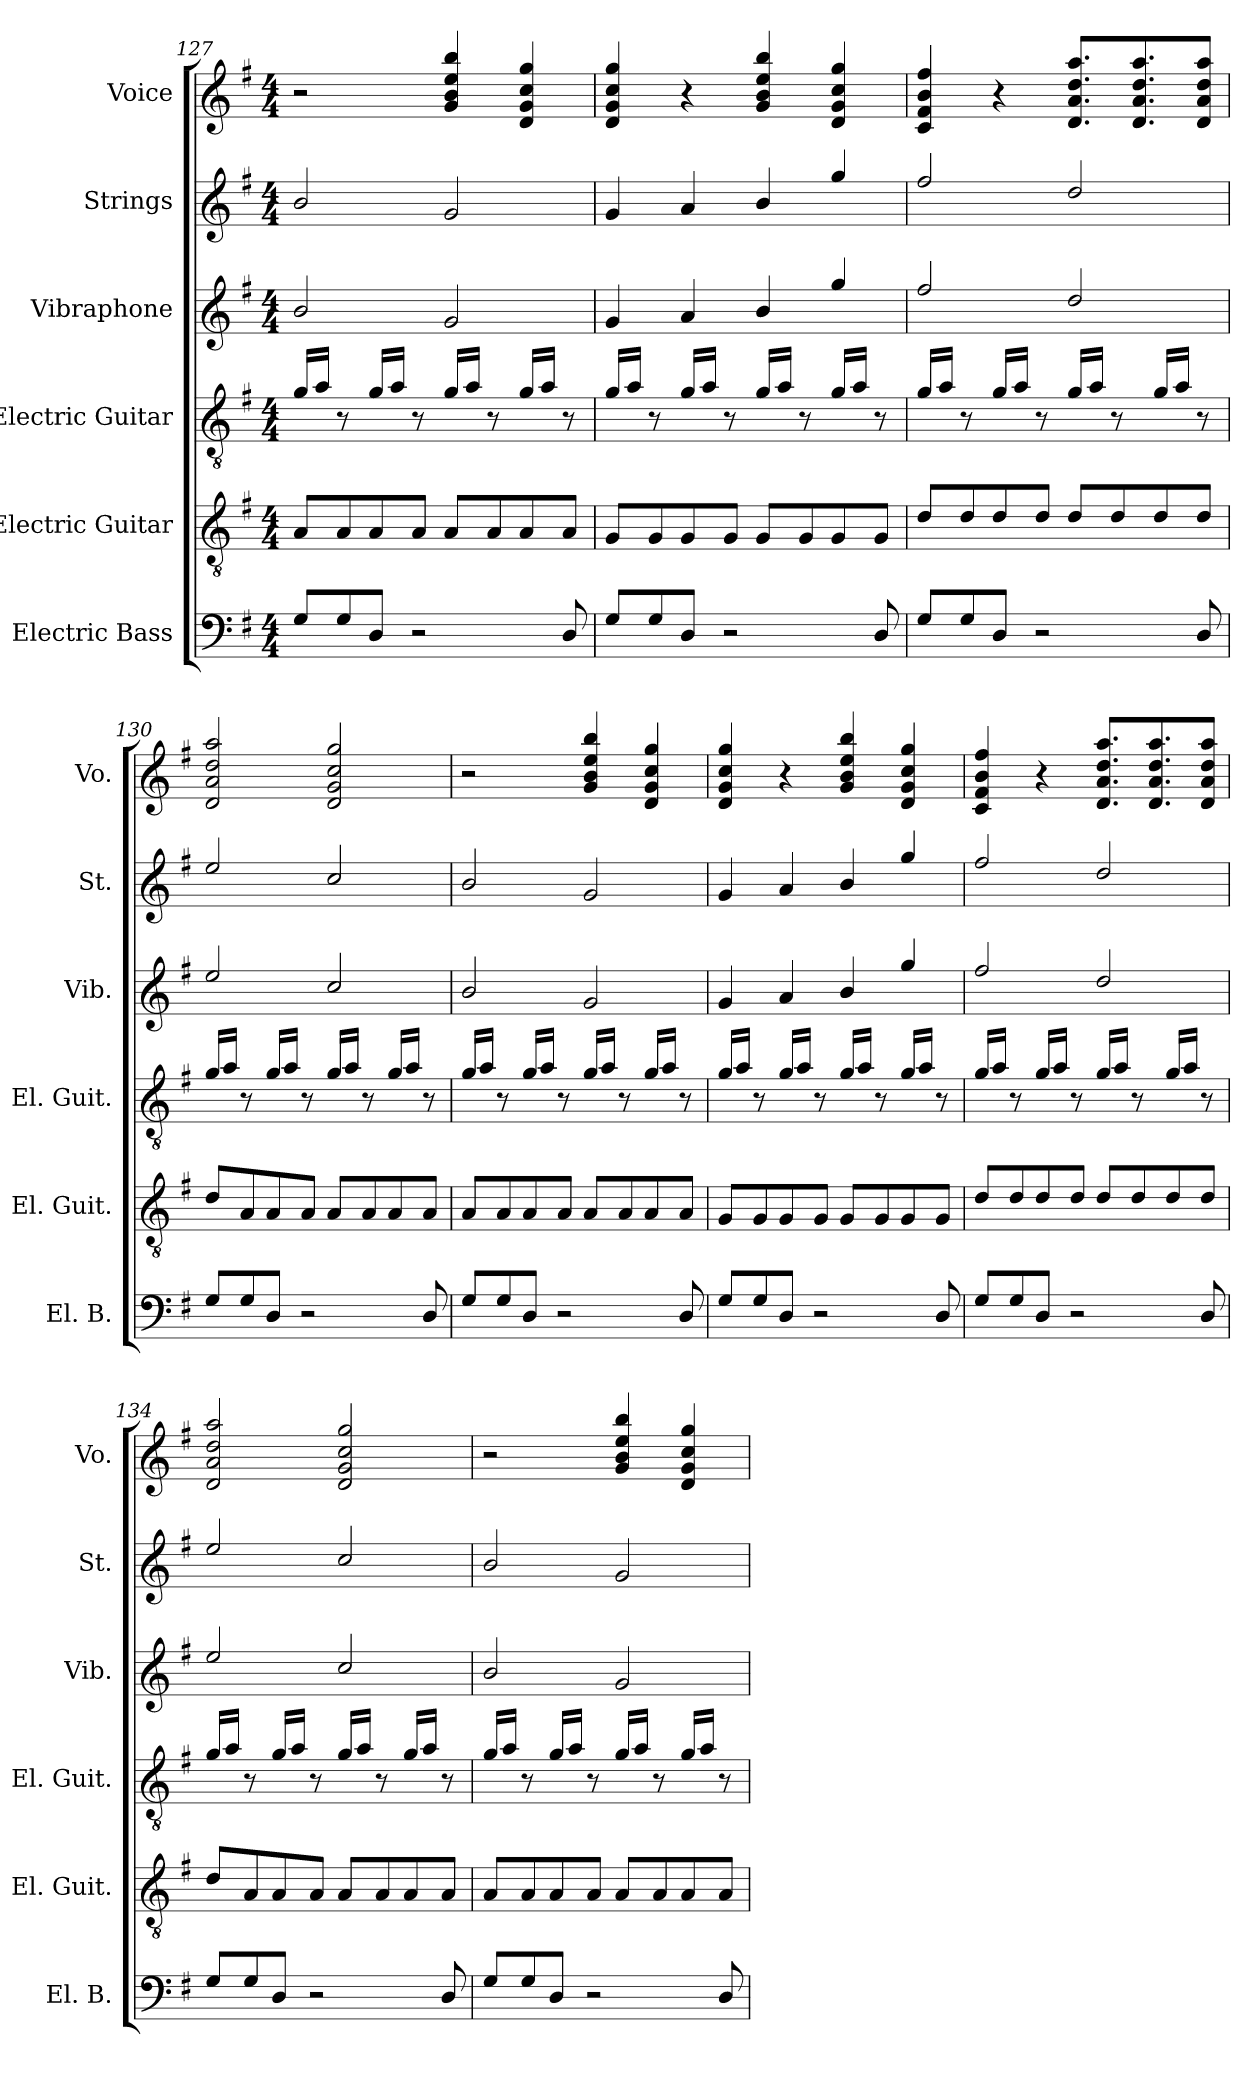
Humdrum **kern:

**kern	**kern	**kern	**kern	**kern	**kern
*part6	*part5	*part4	*part3	*part2	*part1
*staff6	*staff5	*staff4	*staff3	*staff2	*staff1
*I"Electric Bass	*I"Electric Guitar	*I"Electric Guitar	*I"Vibraphone	*I"Strings	*I"Voice
*I'El. B.	*I'El. Guit.	*I'El. Guit.	*I'Vib.	*I'St.	*I'Vo.
!!LO:LB:g=z
*clefF4	*clefGv2	*clefGv2	*clefG2	*clefG2	*clefG2
*k[f#]	*k[f#]	*k[f#]	*k[f#]	*k[f#]	*k[f#]
*M4/4	*M4/4	*M4/4	*M4/4	*M4/4	*M4/4
=127	=127	=127	=127	=127	=127
8G/L	8A/L	16g/LL	2b/	2b/	2r
.	.	16a/JJ	.	.	.
8G/	8A/	8r	.	.	.
8D/J	8A/	16g/LL	.	.	.
.	.	16a/JJ	.	.	.
2r	8A/J	8r	.	.	.
.	8A/L	16g/LL	2g/	2g/	4g/ 4b/ 4ee/ 4bb/
.	.	16a/JJ	.	.	.
.	8A/	8r	.	.	.
.	8A/	16g/LL	.	.	4d/ 4g/ 4cc/ 4gg/
.	.	16a/JJ	.	.	.
8D/	8A/J	8r	.	.	.
=128	=128	=128	=128	=128	=128
8G/L	8G/L	16g/LL	4g/	4g/	4d/ 4g/ 4cc/ 4gg/
.	.	16a/JJ	.	.	.
8G/	8G/	8r	.	.	.
8D/J	8G/	16g/LL	4a/	4a/	4r
.	.	16a/JJ	.	.	.
2r	8G/J	8r	.	.	.
.	8G/L	16g/LL	4b/	4b/	4g/ 4b/ 4ee/ 4bb/
.	.	16a/JJ	.	.	.
.	8G/	8r	.	.	.
.	8G/	16g/LL	4gg/	4gg/	4d/ 4g/ 4cc/ 4gg/
.	.	16a/JJ	.	.	.
8D/	8G/J	8r	.	.	.
=129	=129	=129	=129	=129	=129
8G/L	8d/L	16g/LL	2ff#/	2ff#/	4c/ 4f#/ 4b/ 4ff#/
.	.	16a/JJ	.	.	.
8G/	8d/	8r	.	.	.
8D/J	8d/	16g/LL	.	.	4r
.	.	16a/JJ	.	.	.
2r	8d/J	8r	.	.	.
.	8d/L	16g/LL	2dd/	2dd/	8.d/ 8.a/ 8.dd/ 8.aa/L
.	.	16a/JJ	.	.	.
.	8d/	8r	.	.	.
.	.	.	.	.	8.d/ 8.a/ 8.dd/ 8.aa/
.	8d/	16g/LL	.	.	.
.	.	16a/JJ	.	.	.
8D/	8d/J	8r	.	.	8d/ 8a/ 8dd/ 8aa/J
!!LO:PB:g=z
=130	=130	=130	=130	=130	=130
8G/L	8d/L	16g/LL	2ee/	2ee/	2d/ 2a/ 2dd/ 2aa/
.	.	16a/JJ	.	.	.
8G/	8A/	8r	.	.	.
8D/J	8A/	16g/LL	.	.	.
.	.	16a/JJ	.	.	.
2r	8A/J	8r	.	.	.
.	8A/L	16g/LL	2cc/	2cc/	2d/ 2g/ 2cc/ 2gg/
.	.	16a/JJ	.	.	.
.	8A/	8r	.	.	.
.	8A/	16g/LL	.	.	.
.	.	16a/JJ	.	.	.
8D/	8A/J	8r	.	.	.
=131	=131	=131	=131	=131	=131
8G/L	8A/L	16g/LL	2b/	2b/	2r
.	.	16a/JJ	.	.	.
8G/	8A/	8r	.	.	.
8D/J	8A/	16g/LL	.	.	.
.	.	16a/JJ	.	.	.
2r	8A/J	8r	.	.	.
.	8A/L	16g/LL	2g/	2g/	4g/ 4b/ 4ee/ 4bb/
.	.	16a/JJ	.	.	.
.	8A/	8r	.	.	.
.	8A/	16g/LL	.	.	4d/ 4g/ 4cc/ 4gg/
.	.	16a/JJ	.	.	.
8D/	8A/J	8r	.	.	.
=132	=132	=132	=132	=132	=132
8G/L	8G/L	16g/LL	4g/	4g/	4d/ 4g/ 4cc/ 4gg/
.	.	16a/JJ	.	.	.
8G/	8G/	8r	.	.	.
8D/J	8G/	16g/LL	4a/	4a/	4r
.	.	16a/JJ	.	.	.
2r	8G/J	8r	.	.	.
.	8G/L	16g/LL	4b/	4b/	4g/ 4b/ 4ee/ 4bb/
.	.	16a/JJ	.	.	.
.	8G/	8r	.	.	.
.	8G/	16g/LL	4gg/	4gg/	4d/ 4g/ 4cc/ 4gg/
.	.	16a/JJ	.	.	.
8D/	8G/J	8r	.	.	.
!!LO:LB:g=z
=133	=133	=133	=133	=133	=133
8G/L	8d/L	16g/LL	2ff#/	2ff#/	4c/ 4f#/ 4b/ 4ff#/
.	.	16a/JJ	.	.	.
8G/	8d/	8r	.	.	.
8D/J	8d/	16g/LL	.	.	4r
.	.	16a/JJ	.	.	.
2r	8d/J	8r	.	.	.
.	8d/L	16g/LL	2dd/	2dd/	8.d/ 8.a/ 8.dd/ 8.aa/L
.	.	16a/JJ	.	.	.
.	8d/	8r	.	.	.
.	.	.	.	.	8.d/ 8.a/ 8.dd/ 8.aa/
.	8d/	16g/LL	.	.	.
.	.	16a/JJ	.	.	.
8D/	8d/J	8r	.	.	8d/ 8a/ 8dd/ 8aa/J
=134	=134	=134	=134	=134	=134
8G/L	8d/L	16g/LL	2ee/	2ee/	2d/ 2a/ 2dd/ 2aa/
.	.	16a/JJ	.	.	.
8G/	8A/	8r	.	.	.
8D/J	8A/	16g/LL	.	.	.
.	.	16a/JJ	.	.	.
2r	8A/J	8r	.	.	.
.	8A/L	16g/LL	2cc/	2cc/	2d/ 2g/ 2cc/ 2gg/
.	.	16a/JJ	.	.	.
.	8A/	8r	.	.	.
.	8A/	16g/LL	.	.	.
.	.	16a/JJ	.	.	.
8D/	8A/J	8r	.	.	.
=135	=135	=135	=135	=135	=135
8G/L	8A/L	16g/LL	2b/	2b/	2r
.	.	16a/JJ	.	.	.
8G/	8A/	8r	.	.	.
8D/J	8A/	16g/LL	.	.	.
.	.	16a/JJ	.	.	.
2r	8A/J	8r	.	.	.
.	8A/L	16g/LL	2g/	2g/	4g/ 4b/ 4ee/ 4bb/
.	.	16a/JJ	.	.	.
.	8A/	8r	.	.	.
.	8A/	16g/LL	.	.	4d/ 4g/ 4cc/ 4gg/
.	.	16a/JJ	.	.	.
8D/	8A/J	8r	.	.	.
=	=	=	=	=	=
*-	*-	*-	*-	*-	*-
